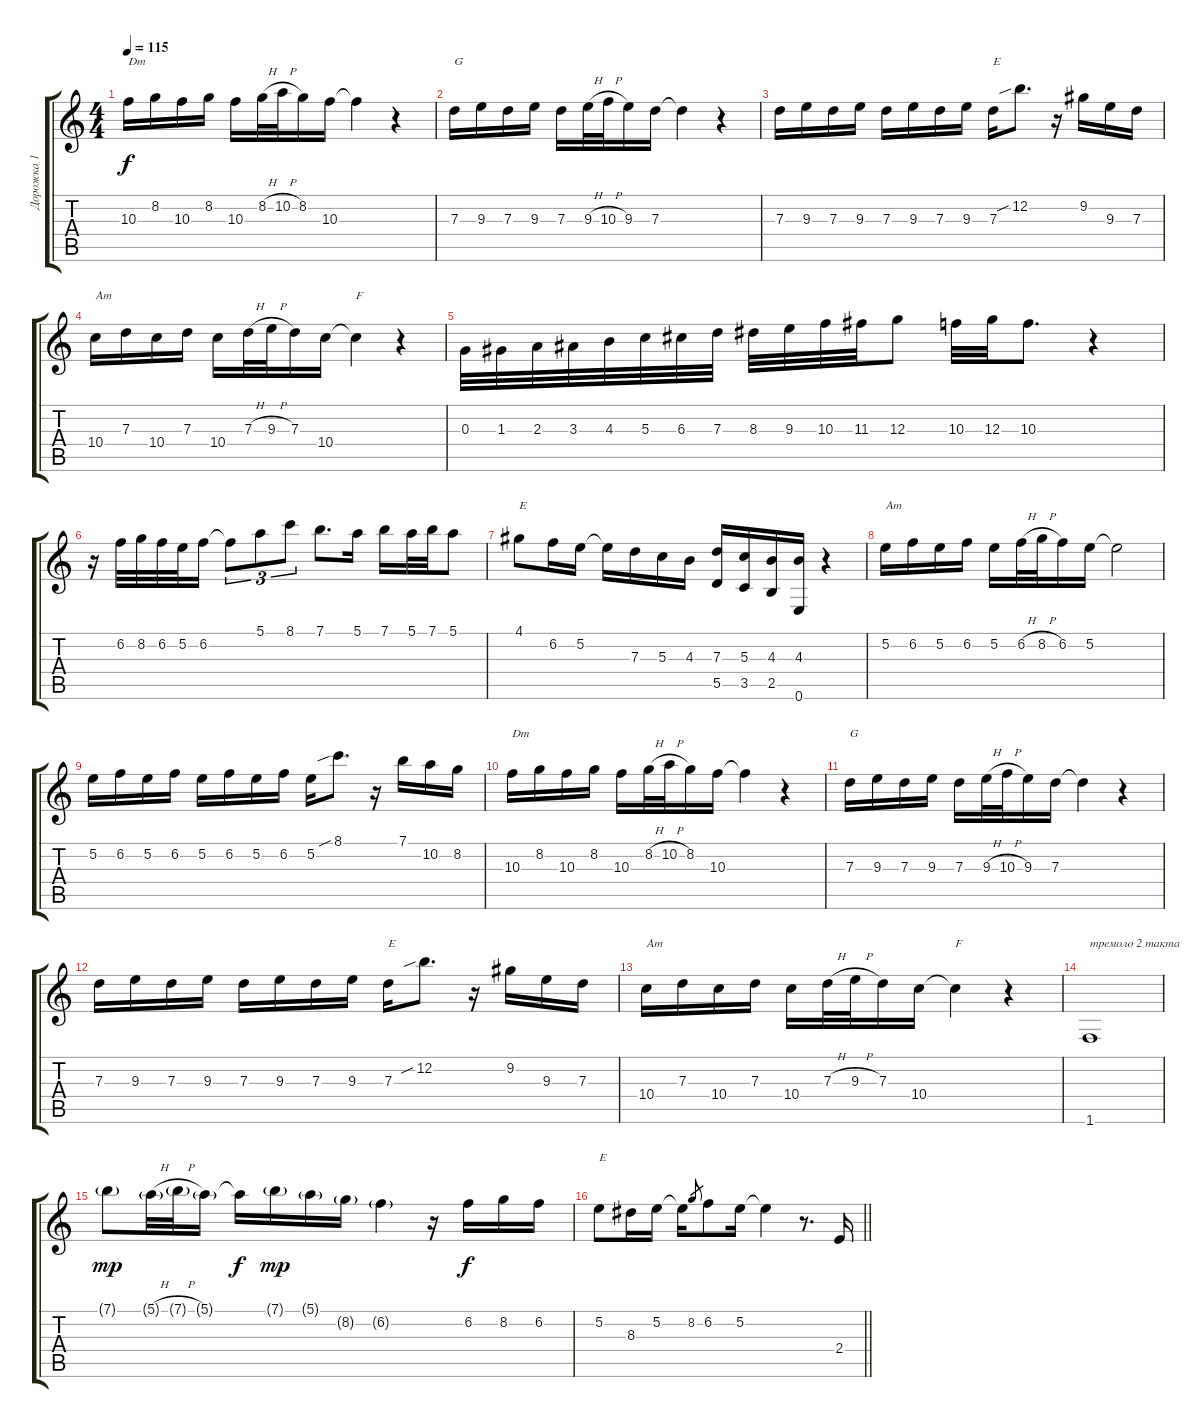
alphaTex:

\track ("Дорожка 1" "Дорожка 1") {instrument acousticguitarnylon}
\staff {score tabs}
\tuning (E4 B3 G3 D3 A2 E2) {hide}
\ts (4 4)
\tempo 115
\clef g2
\ks c
10.3.16{txt "Dm" dy f} 8.2.16 10.3.16 8.2.16 10.3.16 8.2{h}.32 10.2{h}.32 8.2.16 10.3.16 10.3{t}.4 r.4 |
7.3.16{txt "G"} 9.3.16 7.3.16 9.3.16 7.3.16 9.3{h}.32 10.3{h}.32 9.3.16 7.3.16 7.3{t}.4 r.4 |
7.3.16 9.3.16 7.3.16 9.3.16 7.3.16 9.3.16 7.3.16 9.3.16 7.3.16{txt "E"} 12.2{sib}.8{d} r.16 9.2.16 9.3.16 7.3.16 |
10.4.16{txt "Am"} 7.3.16 10.4.16 7.3.16 10.4.16 7.3{h}.32 9.3{h}.32 7.3.16 10.4.16 10.4{t}.4{txt "F"} r.4 |
0.3.32 1.3.32 2.3.32 3.3.32 4.3.32 5.3.32 6.3.32 7.3.32 8.3.32 9.3.32 10.3.32 11.3.32 12.3.8 10.3.32 12.3.32 10.3.8{d} r.4 |
r.16 6.2.32 8.2.32 6.2.32 5.2.32 6.2.16 6.2{t}.8{tu (3 2)} 5.1.8{tu (3 2)} 8.1.8{tu (3 2)} 7.1.8{d} 5.1.16 7.1.16 5.1.32 7.1.32 5.1.8 |
4.1.8{txt "E"} 6.2.16 5.2.16 5.2{t}.16 7.3.16 5.3.16 4.3.16 (7.3 5.5).16 (5.3 3.5).16 (4.3 2.5).16 (4.3 0.6).16 r.4 |
5.2.16{txt "Am"} 6.2.16 5.2.16 6.2.16 5.2.16 6.2{h}.32 8.2{h}.32 6.2.16 5.2.16 5.2{t}.2 |
5.2.16 6.2.16 5.2.16 6.2.16 5.2.16 6.2.16 5.2.16 6.2.16 5.2.16 8.1{sib}.8{d} r.16 7.1.16 10.2.16 8.2.16 |
10.3.16{txt "Dm"} 8.2.16 10.3.16 8.2.16 10.3.16 8.2{h}.32 10.2{h}.32 8.2.16 10.3.16 10.3{t}.4 r.4 |
7.3.16{txt "G"} 9.3.16 7.3.16 9.3.16 7.3.16 9.3{h}.32 10.3{h}.32 9.3.16 7.3.16 7.3{t}.4 r.4 |
7.3.16 9.3.16 7.3.16 9.3.16 7.3.16 9.3.16 7.3.16 9.3.16 7.3.16{txt "E"} 12.2{sib}.8{d} r.16 9.2.16 9.3.16 7.3.16 |
10.4.16{txt "Am"} 7.3.16 10.4.16 7.3.16 10.4.16 7.3{h}.32 9.3{h}.32 7.3.16 10.4.16 10.4{t}.4{txt "F"} r.4 |
1.6.1{txt "тремоло 2 такта"} |
7.1{g}.8{dy mp} 5.1{h g}.32 7.1{h g}.32 5.1{g}.16 5.1{t}.16{dy f} 7.1{g}.16{dy mp} 5.1{g}.16 8.2{g}.16 6.2{g}.4 r.16 6.2.16{dy f} 8.2.16 6.2.16 |
\barLineRight lightlight
5.2.8{txt "E"} 8.3.16 5.2.16 5.2{t}.16 8.2.8{gr} 6.2.8 5.2.16 5.2{t}.4 r.8{d} 2.4.16
